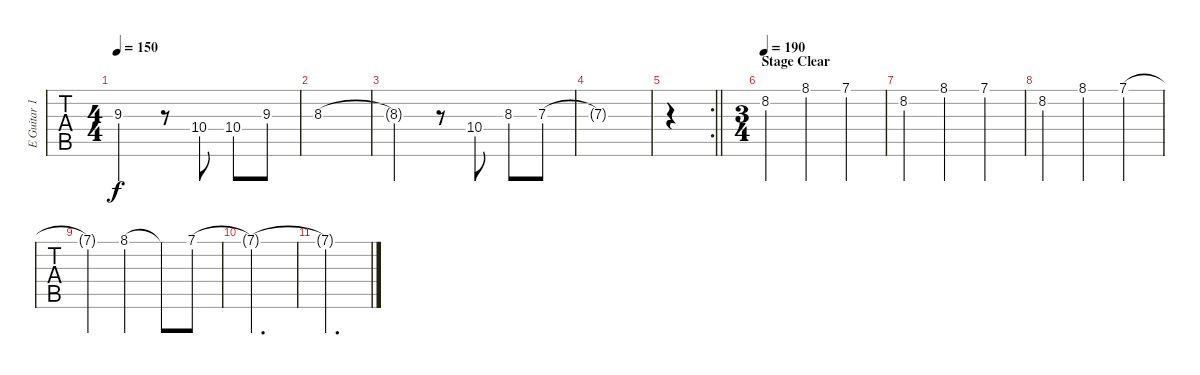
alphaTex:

\track ("E Guitar 1" "E Guitar 1") {instrument distortionguitar}
\staff {tabs}
\tuning (E4 B3 G3 D3 A2 E2) {hide}
\ts (4 4)
\tempo 150
\clef g2
\ks c
9.3{t}.2{dy f} r.8 10.4.8 10.4.8 9.3.8 |
8.3.1 |
8.3{t}.2 r.8 10.4.8 8.3.8 7.3.8 |
7.3{t}.1 |
\rc 2
\barLineRight lightlight
|
\ts (3 4)
\section ("" "Stage Clear")
\tempo 190
8.2.4 8.1.4 7.1.4 |
8.2.4 8.1.4 7.1.4 |
8.2.4 8.1.4 7.1.4 |
7.1{t}.4 8.1.4 8.1{t}.8 7.1.8 |
7.1{t}.2{d} |
7.1{t}.2{d}
